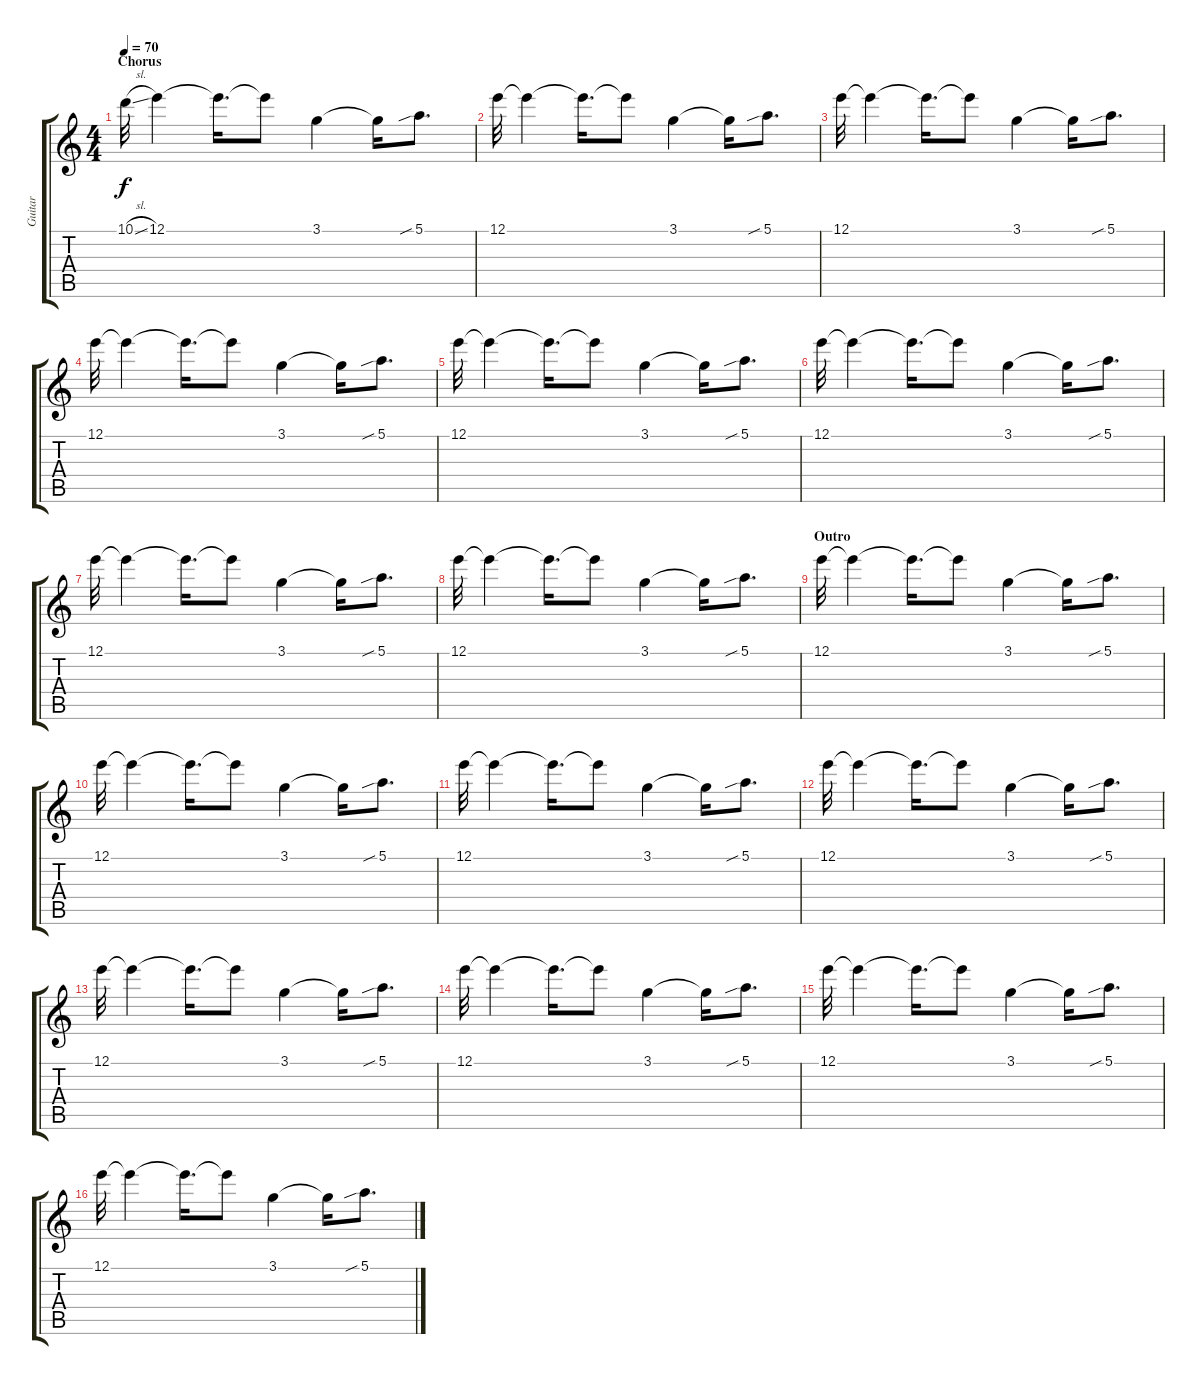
\track ("Guitar" "Guitar") {instrument electricguitarclean}
\staff {score tabs}
\tuning (E4 B3 G3 D3 A2 E2) {hide}
\ts (4 4)
\section ("" "Chorus")
\tempo 70
\clef g2
\ks c
10.1{sl}.32{dy f volume 12} 12.1.4 12.1{t}.16{d} 12.1{t}.8 3.1.4 3.1{t}.16 5.1{sib}.8{d} |
12.1.32 12.1{t}.4 12.1{t}.16{d} 12.1{t}.8 3.1.4 3.1{t}.16 5.1{sib}.8{d} |
12.1.32 12.1{t}.4 12.1{t}.16{d} 12.1{t}.8 3.1.4 3.1{t}.16 5.1{sib}.8{d} |
12.1.32 12.1{t}.4 12.1{t}.16{d} 12.1{t}.8 3.1.4 3.1{t}.16 5.1{sib}.8{d} |
12.1.32 12.1{t}.4 12.1{t}.16{d} 12.1{t}.8 3.1.4 3.1{t}.16 5.1{sib}.8{d} |
12.1.32 12.1{t}.4 12.1{t}.16{d} 12.1{t}.8 3.1.4 3.1{t}.16 5.1{sib}.8{d} |
12.1.32 12.1{t}.4 12.1{t}.16{d} 12.1{t}.8 3.1.4 3.1{t}.16 5.1{sib}.8{d} |
12.1.32 12.1{t}.4 12.1{t}.16{d} 12.1{t}.8 3.1.4 3.1{t}.16 5.1{sib}.8{d} |
\section ("" "Outro")
12.1.32 12.1{t}.4 12.1{t}.16{d} 12.1{t}.8 3.1.4 3.1{t}.16 5.1{sib}.8{d} |
12.1.32 12.1{t}.4 12.1{t}.16{d} 12.1{t}.8 3.1.4 3.1{t}.16 5.1{sib}.8{d} |
12.1.32 12.1{t}.4 12.1{t}.16{d} 12.1{t}.8 3.1.4 3.1{t}.16 5.1{sib}.8{d} |
12.1.32 12.1{t}.4 12.1{t}.16{d} 12.1{t}.8 3.1.4 3.1{t}.16 5.1{sib}.8{d} |
12.1.32 12.1{t}.4 12.1{t}.16{d} 12.1{t}.8 3.1.4 3.1{t}.16 5.1{sib}.8{d} |
12.1.32 12.1{t}.4 12.1{t}.16{d} 12.1{t}.8 3.1.4 3.1{t}.16 5.1{sib}.8{d} |
12.1.32 12.1{t}.4 12.1{t}.16{d} 12.1{t}.8 3.1.4 3.1{t}.16 5.1{sib}.8{d} |
12.1.32 12.1{t}.4 12.1{t}.16{d} 12.1{t}.8 3.1.4 3.1{t}.16 5.1{sib}.8{d}
